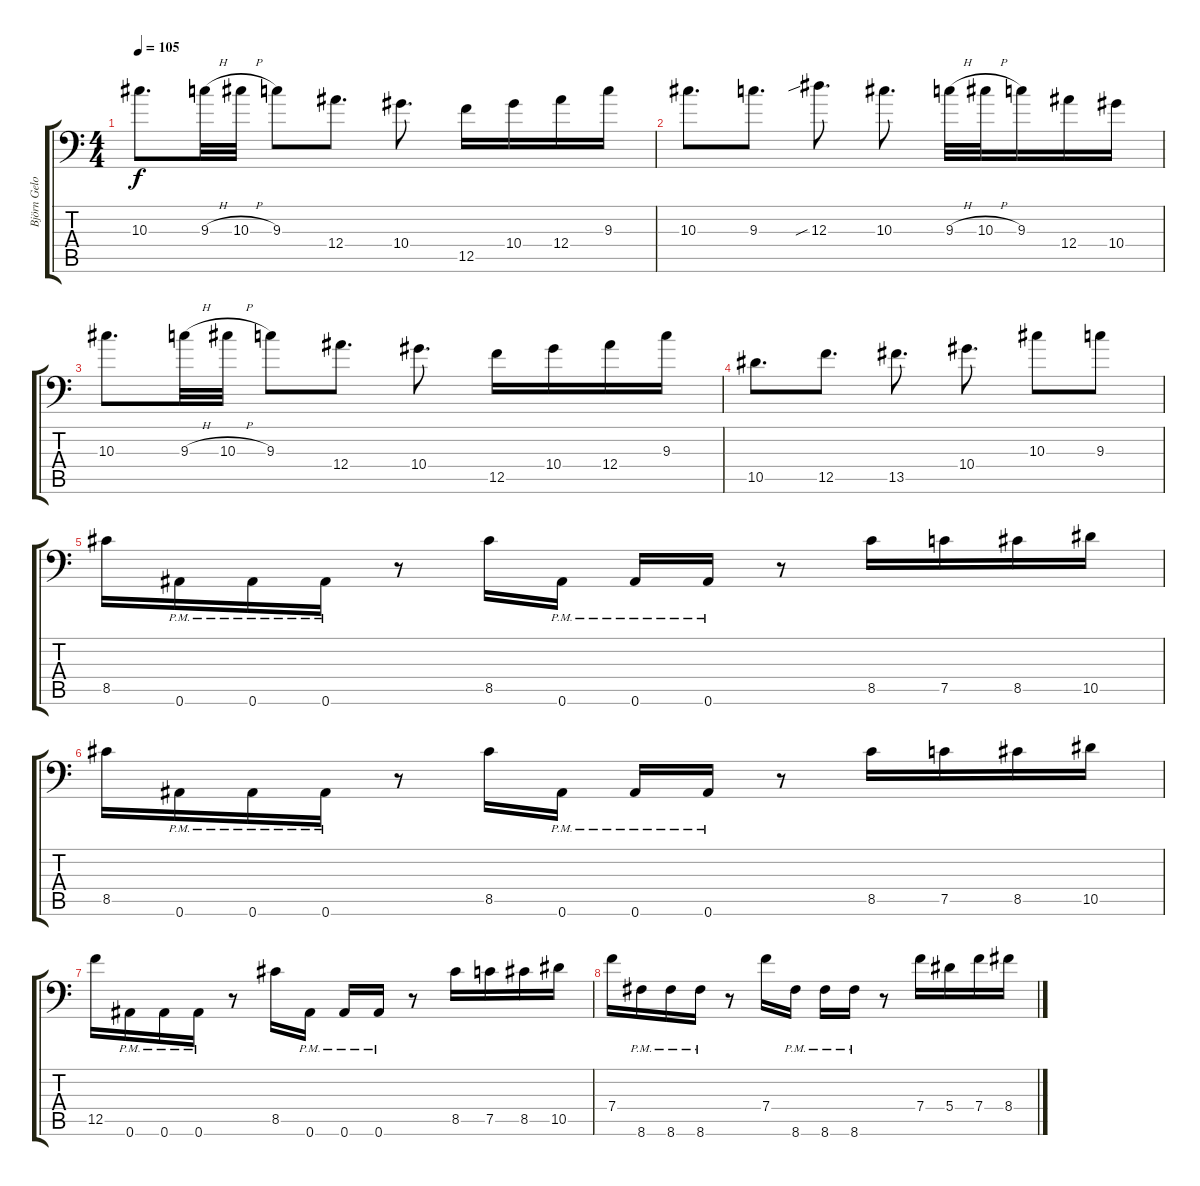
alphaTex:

\track ("Björn Gelotte" "Björn Gelo") {instrument distortionguitar}
\staff {score tabs}
\tuning (C4 G3 Eb3 Bb2 F2 Bb1) {hide}
\ts (4 4)
\tempo 105
\clef f4
\ks c
10.3.8{d dy f volume 16} 9.3{h}.32 10.3{h}.32 9.3.8 12.4.8{d} 10.4.8{d} 12.5.16 10.4.16 12.4.16 9.3.16 |
10.3.8{d} 9.3.8{d} 12.3{sib}.8{d} 10.3.8{d} 9.3{h}.32 10.3{h}.32 9.3.16 12.4.16 10.4.16 |
10.3.8{d} 9.3{h}.32 10.3{h}.32 9.3.8 12.4.8{d} 10.4.8{d} 12.5.16 10.4.16 12.4.16 9.3.16 |
10.5.8{d} 12.5.8{d} 13.5.8{d} 10.4.8{d} 10.3.8 9.3.8 |
8.5.16 0.6{pm}.16 0.6{pm}.16 0.6{pm}.16 r.8 8.5.16 0.6{pm}.16 0.6{pm}.16 0.6{pm}.16 r.8 8.5.16 7.5.16 8.5.16 10.5.16 |
8.5.16 0.6{pm}.16 0.6{pm}.16 0.6{pm}.16 r.8 8.5.16 0.6{pm}.16 0.6{pm}.16 0.6{pm}.16 r.8 8.5.16 7.5.16 8.5.16 10.5.16 |
12.5.16 0.6{pm}.16 0.6{pm}.16 0.6{pm}.16 r.8 8.5.16 0.6{pm}.16 0.6{pm}.16 0.6{pm}.16 r.8 8.5.16 7.5.16 8.5.16 10.5.16 |
7.4.16 8.6{pm}.16 8.6{pm}.16 8.6{pm}.16 r.8 7.4.16 8.6{pm}.16 8.6{pm}.16 8.6{pm}.16 r.8 7.4.16 5.4.16 7.4.16 8.4.16
